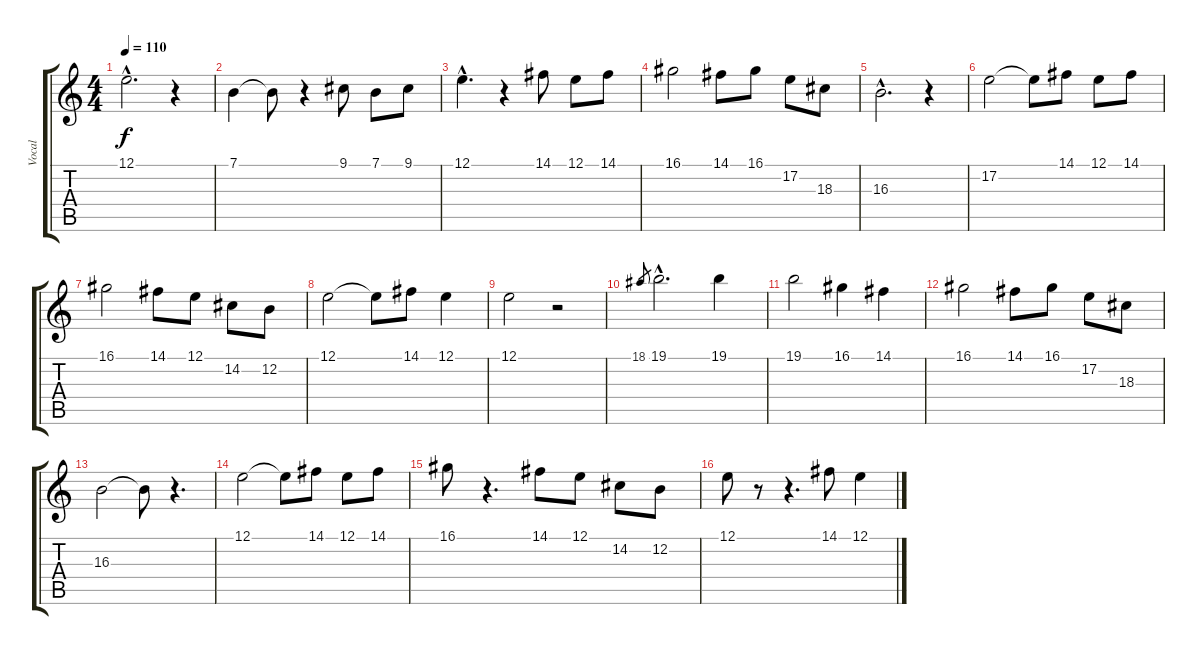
\track ("Vocal" "Vocal") {instrument altosax}
\staff {score tabs}
\tuning (E4 B3 G3 D3 A2 E2) {hide}
\ts (4 4)
\tempo 110
\clef g2
\ks c
12.1{hac}.2{d dy f} r.4 |
7.1.4 7.1{t}.8 r.4 9.1.8 7.1.8 9.1.8 |
12.1{hac}.4{d} r.4 14.1.8 12.1.8 14.1.8 |
16.1.2 14.1.8 16.1.8 17.2.8 18.3.8 |
16.3{hac}.2{d} r.4 |
17.2.2 17.2{t}.8 14.1.8 12.1.8 14.1.8 |
16.1.2 14.1.8 12.1.8 14.2.8 12.2.8 |
12.1.2 12.1{t}.8 14.1.8 12.1.4 |
12.1.2 r.2 |
18.1.8{gr} 19.1{hac}.2{d} 19.1.4 |
19.1.2 16.1.4 14.1.4 |
16.1.2 14.1.8 16.1.8 17.2.8 18.3.8 |
16.3.2 16.3{t}.8 r.4{d} |
12.1.2 12.1{t}.8 14.1.8 12.1.8 14.1.8 |
16.1.8 r.4{d} 14.1.8 12.1.8 14.2.8 12.2.8 |
12.1.8 r.8 r.4{d} 14.1.8 12.1.4
